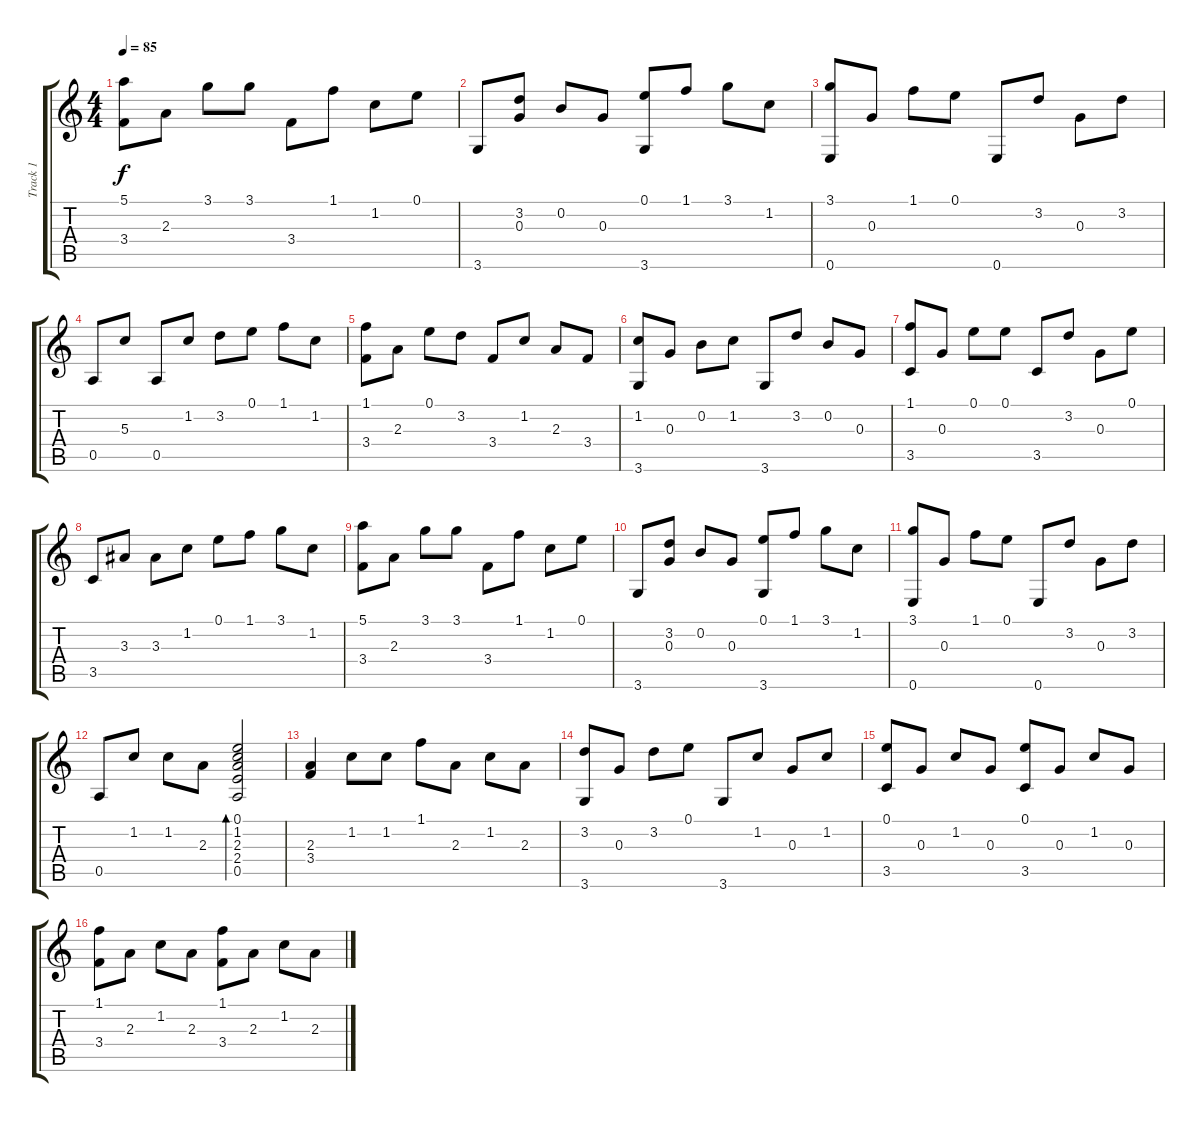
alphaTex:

\track ("Track 1" "Track 1") {instrument acousticguitarnylon}
\staff {score tabs}
\tuning (E4 B3 G3 D3 A2 E2) {hide}
\ts (4 4)
\tempo 85
\clef g2
\ks c
(5.1 3.4).8{dy f} 2.3.8 3.1.8 3.1.8 3.4.8 1.1.8 1.2.8 0.1.8 |
3.6.8 (3.2 0.3).8 0.2.8 0.3.8 (0.1 3.6).8 1.1.8 3.1.8 1.2.8 |
(3.1 0.6).8 0.3.8 1.1.8 0.1.8 0.6.8 3.2.8 0.3.8 3.2.8 |
0.5.8 5.3.8 0.5.8 1.2.8 3.2.8 0.1.8 1.1.8 1.2.8 |
(1.1 3.4).8 2.3.8 0.1.8 3.2.8 3.4.8 1.2.8 2.3.8 3.4.8 |
(1.2 3.6).8 0.3.8 0.2.8 1.2.8 3.6.8 3.2.8 0.2.8 0.3.8 |
(1.1 3.5).8 0.3.8 0.1.8 0.1.8 3.5.8 3.2.8 0.3.8 0.1.8 |
3.5.8 3.3.8 3.3.8 1.2.8 0.1.8 1.1.8 3.1.8 1.2.8 |
(5.1 3.4).8{txt ""} 2.3.8 3.1.8 3.1.8 3.4.8 1.1.8 1.2.8 0.1.8 |
3.6.8 (3.2 0.3).8 0.2.8 0.3.8 (0.1 3.6).8 1.1.8 3.1.8 1.2.8 |
(3.1 0.6).8 0.3.8 1.1.8 0.1.8 0.6.8 3.2.8 0.3.8 3.2.8 |
0.5.8 1.2.8 1.2.8 2.3.8 (0.1 1.2 2.3 2.4 0.5).2{bd 60} |
(2.3 3.4).4 1.2.8 1.2.8 1.1.8 2.3.8 1.2.8 2.3.8 |
(3.2 3.6).8 0.3.8 3.2.8 0.1.8 3.6.8 1.2.8 0.3.8 1.2.8 |
(0.1 3.5).8 0.3.8 1.2.8 0.3.8 (0.1 3.5).8 0.3.8 1.2.8 0.3.8 |
(1.1 3.4).8 2.3.8 1.2.8 2.3.8 (1.1 3.4).8 2.3.8 1.2.8 2.3.8
